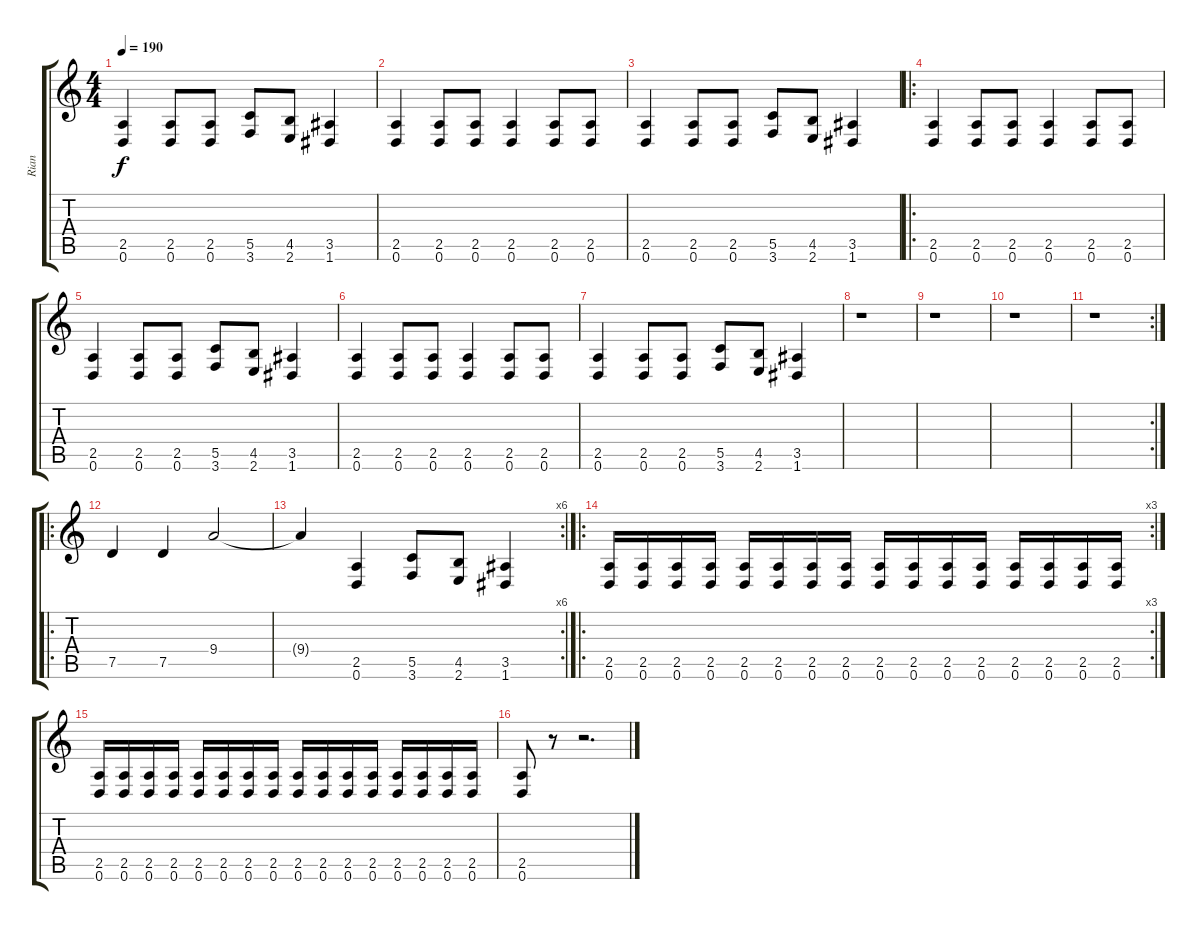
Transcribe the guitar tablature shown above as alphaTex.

\track ("Rian" "Rian") {instrument distortionguitar}
\staff {score tabs}
\tuning (D4 A3 F3 C3 G2 D2) {hide}
\ts (4 4)
\tempo 190
\clef g2
\ks c
(2.5 0.6).4{dy f} (2.5 0.6).8 (2.5 0.6).8 (5.5 3.6).8 (4.5 2.6).8 (3.5 1.6).4 |
(2.5 0.6).4 (2.5 0.6).8 (2.5 0.6).8 (2.5 0.6).4 (2.5 0.6).8 (2.5 0.6).8 |
(2.5 0.6).4 (2.5 0.6).8 (2.5 0.6).8 (5.5 3.6).8 (4.5 2.6).8 (3.5 1.6).4 |
\ro
(2.5 0.6).4 (2.5 0.6).8 (2.5 0.6).8 (2.5 0.6).4 (2.5 0.6).8 (2.5 0.6).8 |
(2.5 0.6).4 (2.5 0.6).8 (2.5 0.6).8 (5.5 3.6).8 (4.5 2.6).8 (3.5 1.6).4 |
(2.5 0.6).4 (2.5 0.6).8 (2.5 0.6).8 (2.5 0.6).4 (2.5 0.6).8 (2.5 0.6).8 |
(2.5 0.6).4 (2.5 0.6).8 (2.5 0.6).8 (5.5 3.6).8 (4.5 2.6).8 (3.5 1.6).4 |
r.1 |
r.1 |
r.1 |
\rc 2
r.1 |
\ro
7.5.4 7.5.4 9.4.2 |
\rc 6
9.4{t}.4 (2.5 0.6).4 (5.5 3.6).8 (4.5 2.6).8 (3.5 1.6).4 |
\ro
\rc 3
(2.5 0.6).16 (2.5 0.6).16 (2.5 0.6).16 (2.5 0.6).16 (2.5 0.6).16 (2.5 0.6).16 (2.5 0.6).16 (2.5 0.6).16 (2.5 0.6).16 (2.5 0.6).16 (2.5 0.6).16 (2.5 0.6).16 (2.5 0.6).16 (2.5 0.6).16 (2.5 0.6).16 (2.5 0.6).16 |
(2.5 0.6).16 (2.5 0.6).16 (2.5 0.6).16 (2.5 0.6).16 (2.5 0.6).16 (2.5 0.6).16 (2.5 0.6).16 (2.5 0.6).16 (2.5 0.6).16 (2.5 0.6).16 (2.5 0.6).16 (2.5 0.6).16 (2.5 0.6).16 (2.5 0.6).16 (2.5 0.6).16 (2.5 0.6).16 |
(2.5 0.6).8 r.8 r.2{d}
